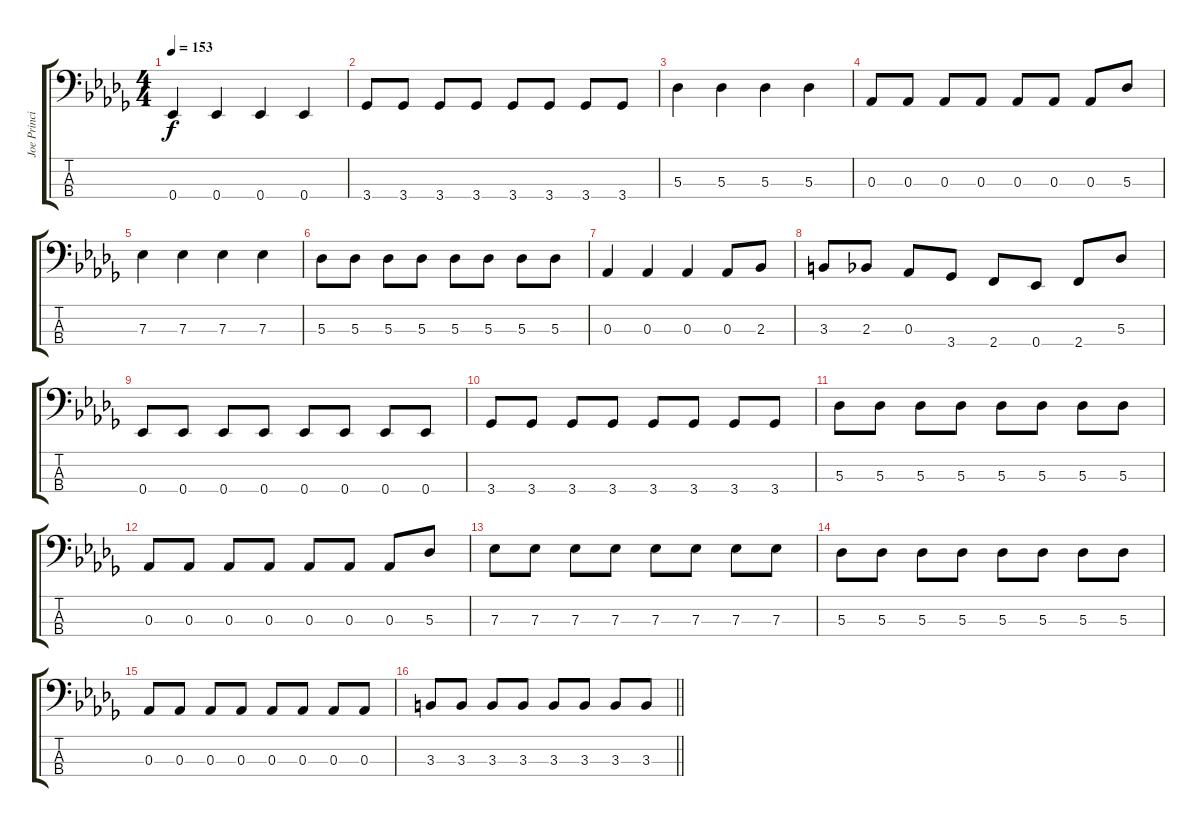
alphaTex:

\track ("Joe Principe" "Joe Princi") {instrument electricbasspick}
\staff {score tabs}
\tuning (Gb2 Db2 Ab1 Eb1) {hide}
\ts (4 4)
\tempo 153
\clef f4
\ks db
0.4.4{dy f} 0.4.4 0.4.4 0.4.4 |
3.4.8 3.4.8 3.4.8 3.4.8 3.4.8 3.4.8 3.4.8 3.4.8 |
5.3.4 5.3.4 5.3.4 5.3.4 |
0.3.8 0.3.8 0.3.8 0.3.8 0.3.8 0.3.8 0.3.8 5.3.8 |
7.3.4 7.3.4 7.3.4 7.3.4 |
5.3.8 5.3.8 5.3.8 5.3.8 5.3.8 5.3.8 5.3.8 5.3.8 |
0.3.4 0.3.4 0.3.4 0.3.8 2.3.8 |
3.3.8 2.3.8 0.3.8 3.4.8 2.4.8 0.4.8 2.4.8 5.3.8 |
0.4.8 0.4.8 0.4.8 0.4.8 0.4.8 0.4.8 0.4.8 0.4.8 |
3.4.8 3.4.8 3.4.8 3.4.8 3.4.8 3.4.8 3.4.8 3.4.8 |
5.3.8 5.3.8 5.3.8 5.3.8 5.3.8 5.3.8 5.3.8 5.3.8 |
0.3.8 0.3.8 0.3.8 0.3.8 0.3.8 0.3.8 0.3.8 5.3.8 |
7.3.8 7.3.8 7.3.8 7.3.8 7.3.8 7.3.8 7.3.8 7.3.8 |
5.3.8 5.3.8 5.3.8 5.3.8 5.3.8 5.3.8 5.3.8 5.3.8 |
0.3.8 0.3.8 0.3.8 0.3.8 0.3.8 0.3.8 0.3.8 0.3.8 |
\barLineRight lightlight
3.3.8 3.3.8 3.3.8 3.3.8 3.3.8 3.3.8 3.3.8 3.3.8
